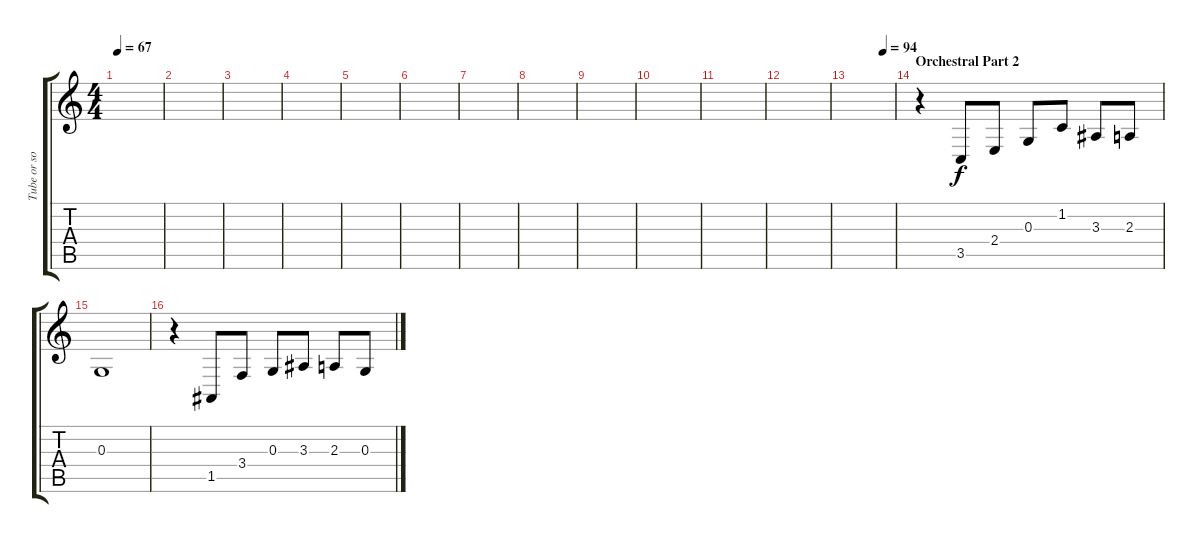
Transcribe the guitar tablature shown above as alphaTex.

\track ("Tube or something" "Tube or so") {instrument frenchhorn}
\staff {score tabs}
\tuning (E4 B3 G3 D3 A2 E2) {hide}
\ts (4 4)
\tempo 67
\clef g2
\ks c
|
|
|
|
|
|
|
|
|
|
|
|
\tempo (94 0.75)
|
\section ("" "Orchestral Part 2")
r.4 3.5.8 2.4.8 0.3.8 1.2.8 3.3.8 2.3.8 |
0.3.1 |
r.4 1.5.8 3.4.8 0.3.8 3.3.8 2.3.8 0.3.8
